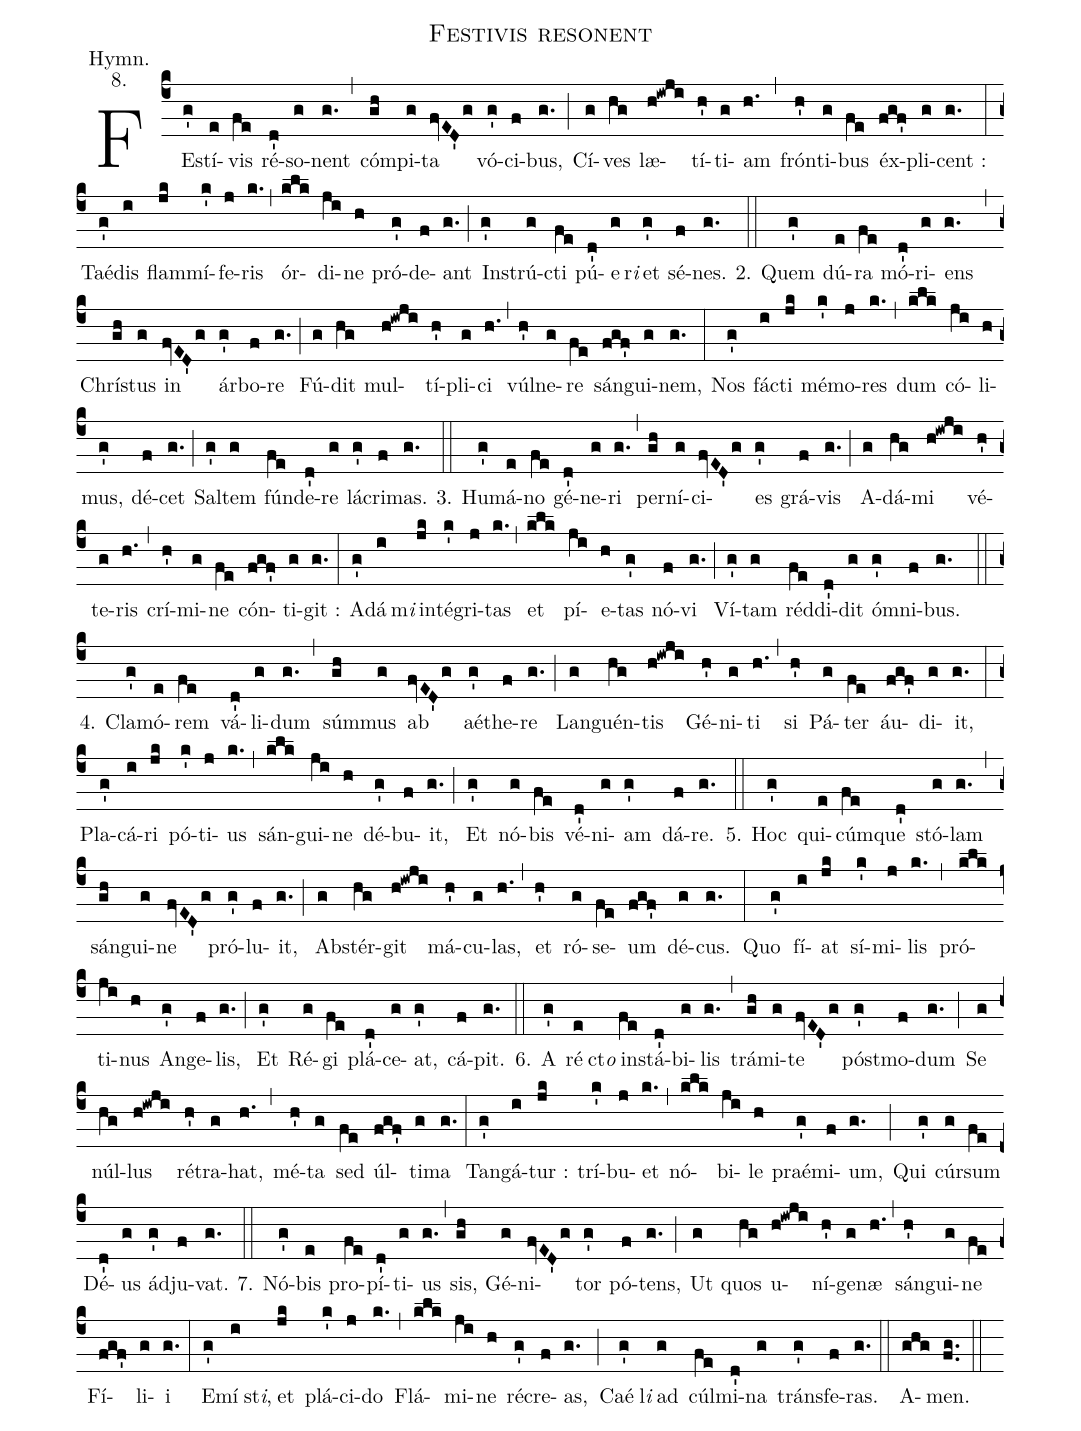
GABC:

name: Festivis resonent;
office-part: Hymn for Most Precious Blood of Christ;
mode: 8;
annotation: Hymn.;
annotation: 8.;
%%
% The syntax in this part is called gabc. Please refer to http://home.gna.org/gregorio/gabc/#basis

(c4)FE(g')stí(e)vis(fe) ré(d')so(g)nent(g.) (,) cóm(gh)pi(g)ta(fvED'g) vó(g')ci(f)bus,(g.) (;)
Cí(g)ves(hg) læ(h!iwji)tí(h')ti(g)am(h.) (,) frón(h')ti(g)bus(fe) éx(fgf')pli(g)cent :(g.) (:)
Taé(g')dis(i) flam(jk)mí(k')fe(j)ris(k.) (,) ór(klk)di(ji)ne(h) pró(g')de(f)ant(g.) (;)
In(g')strú(g)cti(fe) pú(d')e(g)r<i>i</i>() et(g') sé(f)nes.(g.) (::)

2. Quem(g') dú(e)ra(fe) mó(d')ri(g)ens(g.) (,) Chrí(gh)stus(g) in(fvED'g) ár(g')bo(f)re(g.) (;)
Fú(g)dit(hg) mul(h!iwji)tí(h')pli(g)ci(h.) (,) vúl(h')ne(g)re(fe) sán(fgf')gui(g)nem,(g.) (:)
Nos(g') fá(i)cti(jk) mé(k')mo(j)res(k.) (,) dum(klk) có(ji)li(h)mus,(g') dé(f)cet(g.) (;)
Sal(g')tem(g) fún(fe)de(d')re(g) lá(g')cri(f)mas.(g.) (::)

3. Hu(g')má(e)no(fe) gé(d')ne(g)ri(g.) (,) per(gh)ní(g)ci(fvED'g)es(g') grá(f)vis(g.) (;)
A(g)dá(hg)mi(h!iwji) vé(h')te(g)ris(h.) (,) crí(h')mi(g)ne(fe) cón(fgf')ti(g)git :(g.) (:)
A(g')dá(i)m<i>i</i>() in(jk)té(k')gri(j)tas(k.) (,) et(klk) pí(ji)e(h)tas(g') nó(f)vi(g.) (;)
Ví(g')tam(g) réd(fe)di(d')dit(g) óm(g')ni(f)bus.(g.) (::)

4. Cla(g')mó(e)rem(fe) vá(d')li(g)dum(g.) (,) súm(gh)mus(g) ab(fvED'g) aé(g')the(f)re(g.) (;)
Lan(g)guén(hg)tis(h!iwji) Gé(h')ni(g)ti(h.) (,) si(h') Pá(g)ter(fe) áu(fgf')di(g)it,(g.) (:)
Pla(g')cá(i)ri(jk) pó(k')ti(j)us(k.) (,) sán(klk)gui(ji)ne(h) dé(g')bu(f)it,(g.) (;)
Et(g') nó(g)bis(fe) vé(d')ni(g)am(g') dá(f)re.(g.) (::)

5. Hoc(g') qui(e)cúm(fe)que(d') stó(g)lam(g.) (,) sán(gh)gui(g)ne(fvED'g) pró(g')lu(f)it,(g.) (;)
Abs(g)tér(hg)git(h!iwji) má(h')cu(g)las,(h.) (,) et(h') ró(g)se(fe)um(fgf') dé(g)cus.(g.) (:)
Quo(g') fí(i)at(jk) sí(k')mi(j)lis(k.) (,) pró(klk)ti(ji)nus(h) An(g')ge(f)lis,(g.) (;)
Et(g') Ré(g)gi(fe) plá(d')ce(g)at,(g') cá(f)pit.(g.) (::)

6. A(g') ré(e)ct<i>o</i>() in(fe)stá(d')bi(g)lis(g.) (,) trá(gh)mi(g)te(fvED'g) póst(g')mo(f)dum(g.) (;)
Se(g) núl(hg)lus(h!iwji) ré(h')tra(g)hat,(h.) (,) mé(h')ta(g) sed(fe) úl(fgf')ti(g)ma(g.) (:)
Tan(g')gá(i)tur :(jk) trí(k')bu(j)et(k.) (,) nó(klk)bi(ji)le(h) praé(g')mi(f)um,(g.) (;)
Qui(g') cúr(g)sum(fe) Dé(d')us(g) ád(g')ju(f)vat.(g.) (::)

7. Nó(g')bis(e) pro(fe)pí(d')ti(g)us(g.) (,) sis,(gh) Gé(g)ni(fvED'g)tor(g') pó(f)tens,(g.) (;)
Ut(g) quos(hg) u(h!iwji)ní(h')ge(g)næ(h.) (,) sán(h')gui(g)ne(fe) Fí(fgf')li(g)i(g.) (:)
E(g')mí(i)st<i>i</i>,() et(jk) plá(k')ci(j)do(k.) (,) Flá(klk)mi(ji)ne(h) ré(g')cre(f)as,(g.) (;)
Caé(g')l<i>i</i>() ad(g) cúl(fe)mi(d')na(g) tráns(g')fe(f)ras.(g.) (::)
A(ghg)men.(fg..) (::)
